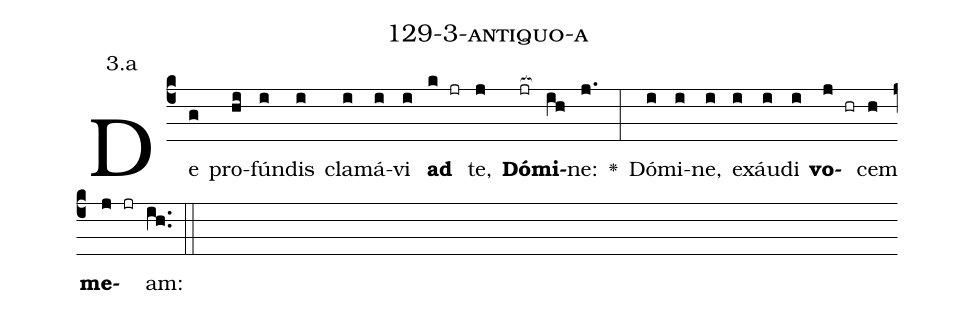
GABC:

name: 129-3-antiquo-a;
annotation: 3.a;
%%
(c4)De(g) pro(hi)fún(i)dis(i) cla(i)má(i)vi(i) <b>ad</b>(k jr) te,(j) <b>Dó</b>(jr[ocb:1{])<b>mi</b>(ih[ocb:0}])ne:(j.) <v>\greheightstar</v>(:) Dó(i)mi(i)ne,(i) ex(i)áu(i)di(i) <b>vo</b>(j hr)cem(h) <b>me</b>(j jr)am:(ih..) (::)


%E(i) u(i) o(j) u(h) a(j) e.(ih..) (::)
